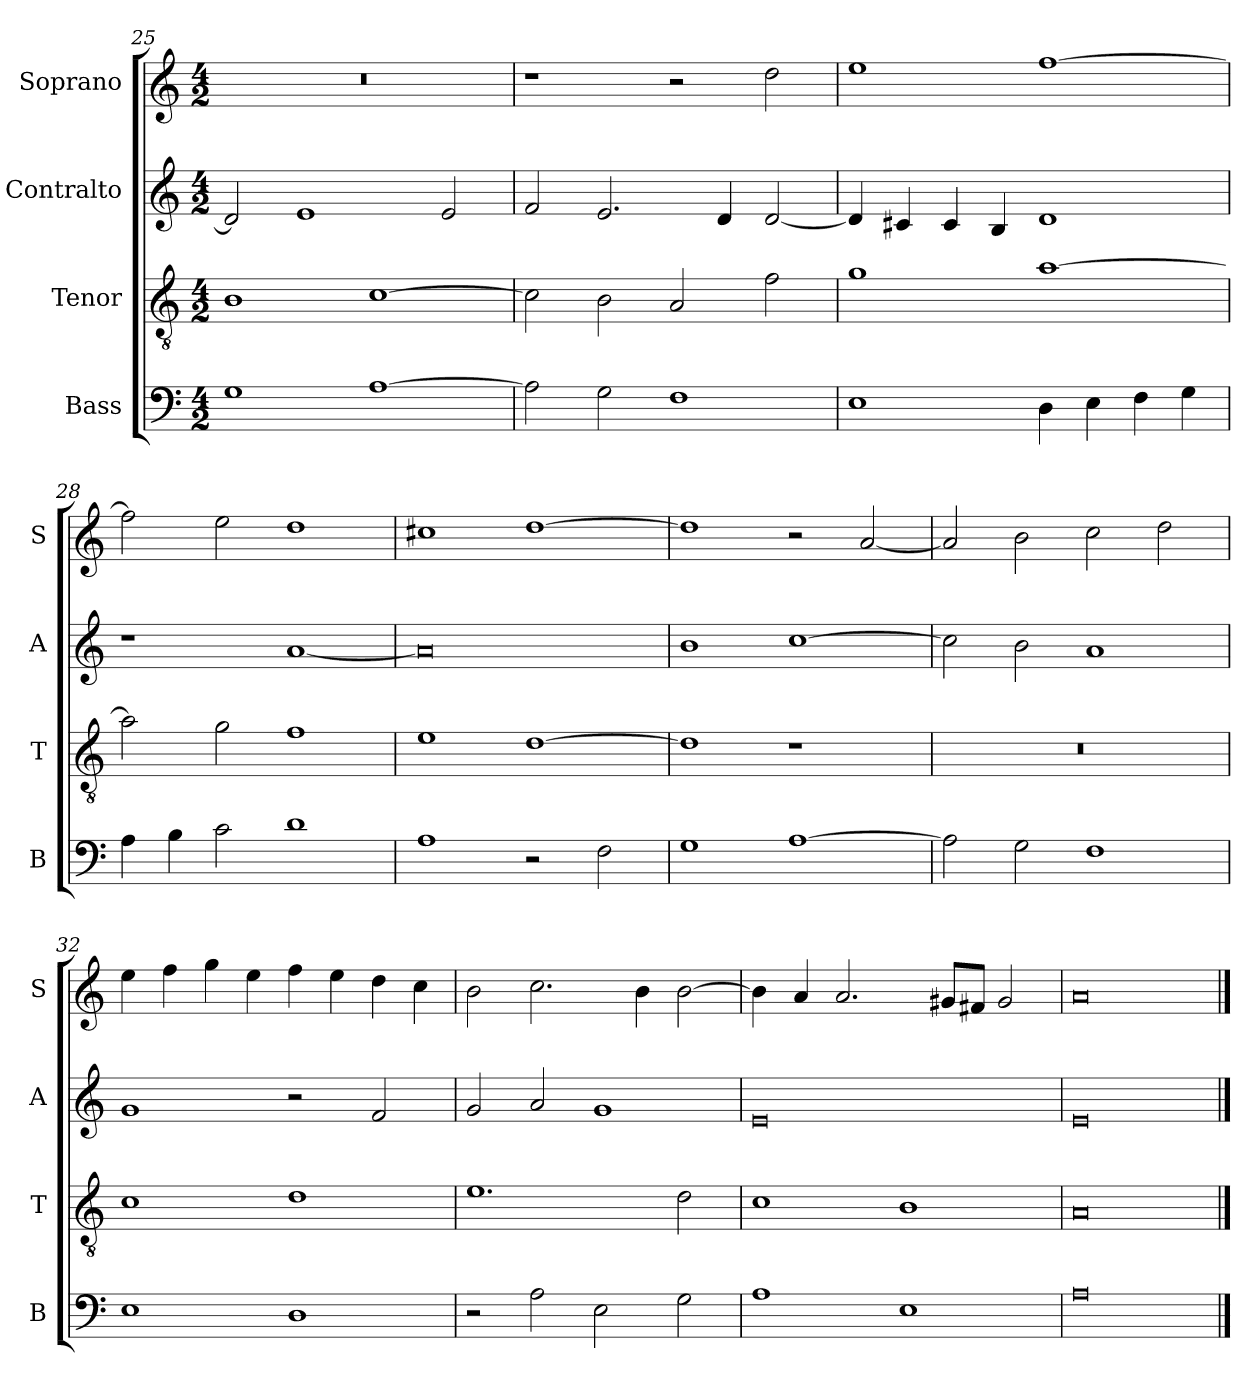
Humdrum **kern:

**kern	**kern	**kern	**kern
*part4	*part3	*part2	*part1
*staff4	*staff3	*staff2	*staff1
*I"Bass	*I"Tenor	*I"Contralto	*I"Soprano
*I'B	*I'T	*I'A	*I'S
*clefF4	*clefGv2	*clefG2	*clefG2
*k[]	*k[]	*k[]	*k[]
*A:aeo	*A:aeo	*A:aeo	*A:aeo
*M4/2	*M4/2	*M4/2	*M4/2
=25	=25	=25	=25
1G	1B	2d]	0r
.	.	1e	.
[1A	[1c	.	.
.	.	2e	.
=26	=26	=26	=26
2A]	2c]	2f	1r
2G	2B	2.e	.
1F	2A	.	2r
.	.	4d	.
.	2f	[2d	2dd
=27	=27	=27	=27
1E	1g	4d]	1ee
.	.	4c#X	.
.	.	4c#	.
.	.	4B	.
4D	[1a	1d	[1ff
4E	.	.	.
4F	.	.	.
4G	.	.	.
=28	=28	=28	=28
4A	2a]	1r	2ff]
4B	.	.	.
2c	2g	.	2ee
1d	1f	[1a	1dd
=29	=29	=29	=29
1A	1e	0a]	1cc#X
2r	[1d	.	[1dd
2F	.	.	.
=30	=30	=30	=30
1G	1d]	1b	1dd]
[1A	1r	[1cc	2r
.	.	.	[2a
=31	=31	=31	=31
2A]	0r	2cc]	2a]
2G	.	2b	2b
1F	.	1a	2cc
.	.	.	2dd
=32	=32	=32	=32
1E	1c	1g	4ee
.	.	.	4ff
.	.	.	4gg
.	.	.	4ee
1D	1d	2r	4ff
.	.	.	4ee
.	.	2f	4dd
.	.	.	4cc
=33	=33	=33	=33
2r	1.e	2g	2b
2A	.	2a	2.cc
2E	.	1g	.
.	.	.	4b
2G	2d	.	[2b
=34	=34	=34	=34
1A	1c	0e	4b]
.	.	.	4a
.	.	.	2.a
1E	1B	.	.
.	.	.	8g#X/L
.	.	.	8f#X/J
.	.	.	2g#
=35	=35	=35	=35
0A	0A	0e	0a
==	==	==	==
*-	*-	*-	*-
